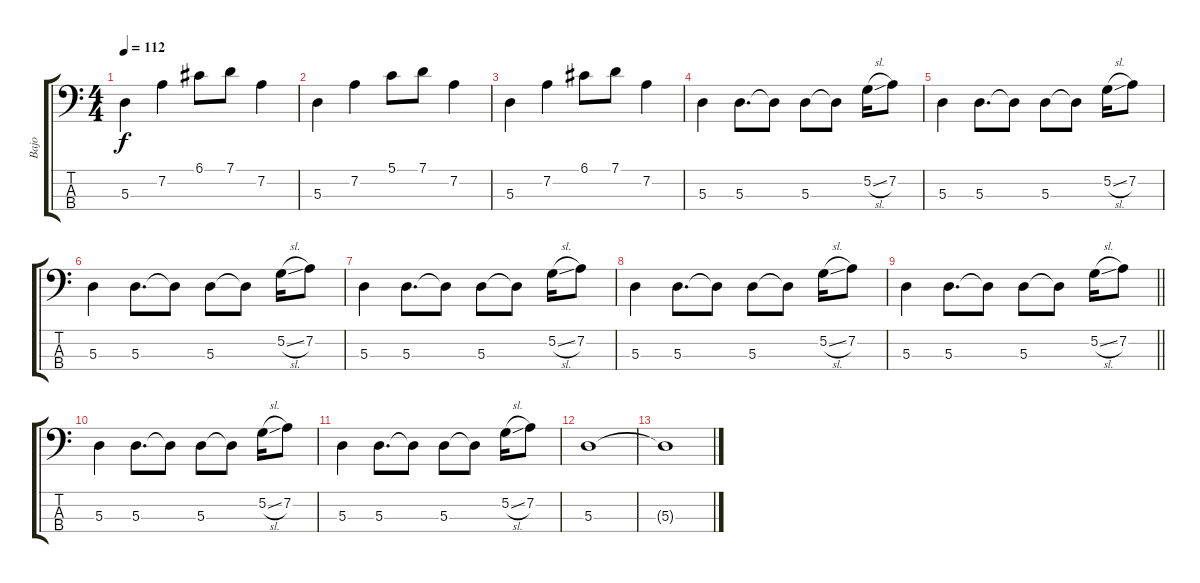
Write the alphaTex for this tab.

\track ("Bajo" "Bajo") {instrument electricbasspick}
\staff {score tabs}
\tuning (G2 D2 A1 E1) {hide}
\ts (4 4)
\tempo 112
\clef f4
\ks c
5.3.4{dy f} 7.2.4 6.1.8 7.1.8 7.2.4 |
5.3.4 7.2.4 5.1.8 7.1.8 7.2.4 |
5.3.4 7.2.4 6.1.8 7.1.8 7.2.4 |
5.3.4 5.3.8{d} 5.3{t}.8 5.3.8 5.3{t}.8 5.2{sl}.16 7.2.8 |
5.3.4 5.3.8{d} 5.3{t}.8 5.3.8 5.3{t}.8 5.2{sl}.16 7.2.8 |
5.3.4 5.3.8{d} 5.3{t}.8 5.3.8 5.3{t}.8 5.2{sl}.16 7.2.8 |
5.3.4 5.3.8{d} 5.3{t}.8 5.3.8 5.3{t}.8 5.2{sl}.16 7.2.8 |
5.3.4 5.3.8{d} 5.3{t}.8 5.3.8 5.3{t}.8 5.2{sl}.16 7.2.8 |
\barLineRight lightlight
5.3.4 5.3.8{d} 5.3{t}.8 5.3.8 5.3{t}.8 5.2{sl}.16 7.2.8 |
5.3.4 5.3.8{d} 5.3{t}.8 5.3.8 5.3{t}.8 5.2{sl}.16 7.2.8 |
5.3.4 5.3.8{d} 5.3{t}.8 5.3.8 5.3{t}.8 5.2{sl}.16 7.2.8 |
5.3.1 |
5.3{t}.1
